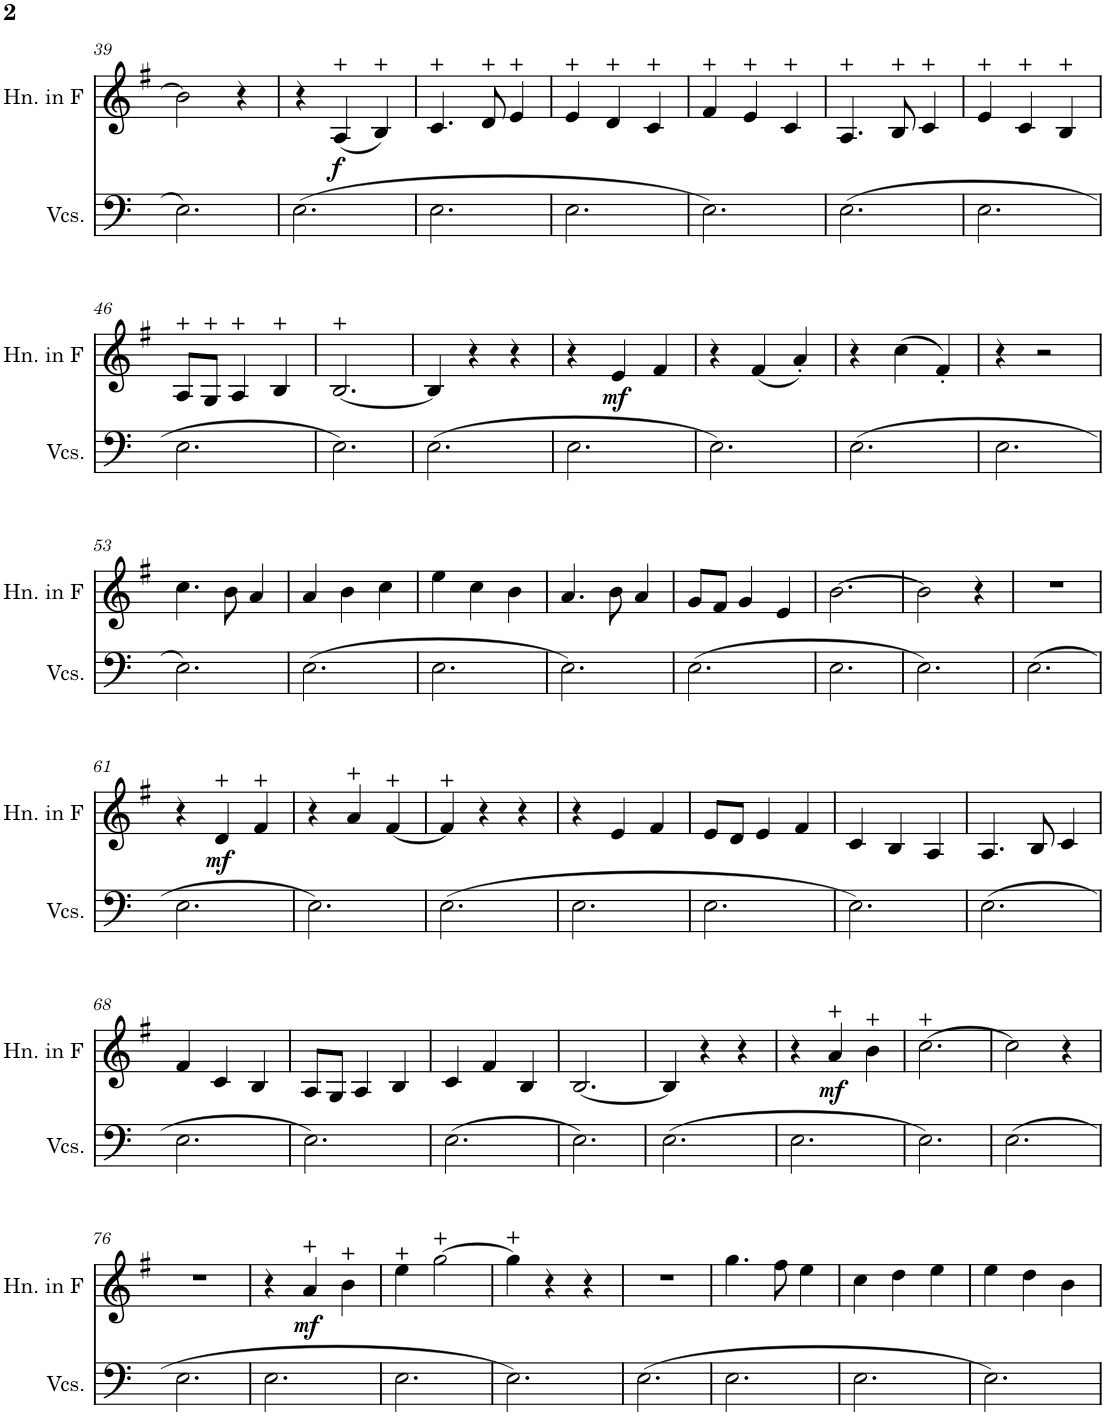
**kern	**kern	**dynam
*part2	*part1	*part1
*staff2	*staff1	*staff1
*I"Violoncellos	*I"Horn in F	*
*I'Vcs.	*I'Hn. in F	*
!!LO:PB:g=z
*clefF4	*clefG2	*
*	*Trd4c7	*
*k[]	*k[f#]	*
*M3/4	*M3/4	*
=39	=39	=39
2.E\	2b\]	.
.	4r	.
=40	=40	=40
(2.E\	4r	.
!	!	!LO:DY:b
.	(4A/	f
.	4B/)	.
=41	=41	=41
2.E\	4.c/	.
.	8d/	.
.	4e/	.
=42	=42	=42
2.E\	4e/	.
.	4d/	.
.	4c/	.
=43	=43	=43
2.E\)	4f#/	.
.	4e/	.
.	4c/	.
=44	=44	=44
(2.E\	4.A/	.
.	8B/	.
.	4c/	.
=45	=45	=45
2.E\	4e/	.
.	4c/	.
.	4B/	.
!!LO:LB:g=z
=46	=46	=46
2.E\	8A/L	.
.	8G/J	.
.	4A/	.
.	4B/	.
=47	=47	=47
2.E\)	[2.B/	.
=48	=48	=48
(2.E\	4B/]	.
.	4r	.
.	4r	.
=49	=49	=49
2.E\	4r	.
!	!	!LO:DY:b
.	4e/	mf
.	4f#/	.
=50	=50	=50
2.E\)	4r	.
.	(4f#/	.
.	4a'/)	.
=51	=51	=51
(2.E\	4r	.
.	(4cc\	.
.	4f#'/)	.
=52	=52	=52
2.E\	4r	.
.	2r	.
!!LO:LB:g=z
=53	=53	=53
2.E\)	4.cc\	.
.	8b\	.
.	4a/	.
=54	=54	=54
(2.E\	4a/	.
.	4b\	.
.	4cc\	.
=55	=55	=55
2.E\	4ee\	.
.	4cc\	.
.	4b\	.
=56	=56	=56
2.E\)	4.a/	.
.	8b\	.
.	4a/	.
=57	=57	=57
(2.E\	8g/L	.
.	8f#/J	.
.	4g/	.
.	4e/	.
=58	=58	=58
2.E\	[2.b\	.
=59	=59	=59
2.E\)	2b\]	.
.	4r	.
=60	=60	=60
(2.E\	2.r	.
!!LO:LB:g=z
=61	=61	=61
2.E\	4r	.
!	!	!LO:DY:b
.	4d/	mf
.	4f#/	.
=62	=62	=62
2.E\)	4r	.
.	4a/	.
.	[4f#/	.
=63	=63	=63
(2.E\	4f#/]	.
.	4r	.
.	4r	.
=64	=64	=64
2.E\	4r	.
.	4e/	.
.	4f#/	.
=65	=65	=65
2.E\	8e/L	.
.	8d/J	.
.	4e/	.
.	4f#/	.
=66	=66	=66
2.E\)	4c/	.
.	4B/	.
.	4A/	.
=67	=67	=67
(2.E\	4.A/	.
.	8B/	.
.	4c/	.
!!LO:LB:g=z
=68	=68	=68
2.E\	4f#/	.
.	4c/	.
.	4B/	.
=69	=69	=69
2.E\)	8A/L	.
.	8G/J	.
.	4A/	.
.	4B/	.
=70	=70	=70
(2.E\	4c/	.
.	4f#/	.
.	4B/	.
=71	=71	=71
2.E\)	[2.B/	.
=72	=72	=72
(2.E\	4B/]	.
.	4r	.
.	4r	.
=73	=73	=73
2.E\	4r	.
!	!	!LO:DY:b
.	4a/	mf
.	4b\	.
=74	=74	=74
2.E\)	[2.cc\	.
=75	=75	=75
(2.E\	2cc\]	.
.	4r	.
!!LO:LB:g=z
=76	=76	=76
2.E\	2.r	.
=77	=77	=77
2.E\	4r	.
!	!	!LO:DY:b
.	4a/	mf
.	4b\	.
=78	=78	=78
2.E\	4ee\	.
.	[2gg\	.
=79	=79	=79
2.E\)	4gg\]	.
.	4r	.
.	4r	.
=80	=80	=80
(2.E\	2.r	.
=81	=81	=81
2.E\	4.gg\	.
.	8ff#\	.
.	4ee\	.
=82	=82	=82
2.E\	4cc\	.
.	4dd\	.
.	4ee\	.
=83	=83	=83
2.E\)	4ee\	.
.	4dd\	.
.	4b\	.
=	=	=
*-	*-	*-
